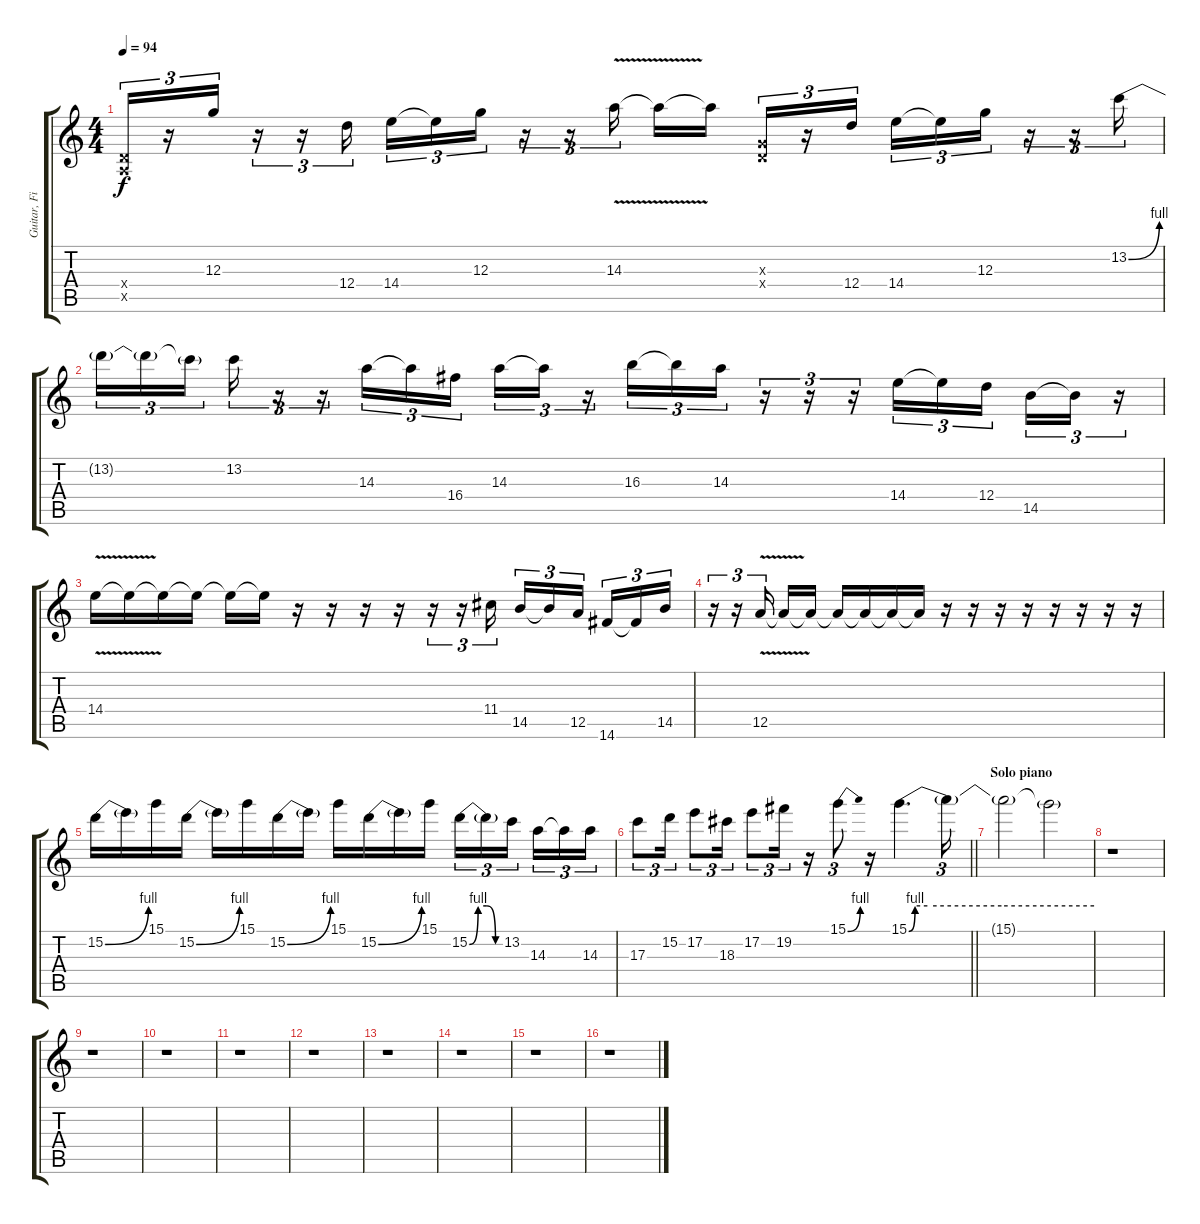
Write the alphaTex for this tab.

\track ("Guitar, Fills" "Guitar, Fi") {instrument overdrivenguitar}
\staff {score tabs}
\tuning (E4 B3 G3 D3 A2 E2) {hide}
\ts (4 4)
\tempo 94
\clef g2
\ks c
(0.4{x} 0.5{x}).16{tu (3 2) dy f} r.16{tu (3 2)} 12.3.16{tu (3 2)} r.16{tu (3 2)} r.16{tu (3 2)} 12.4.16{tu (3 2)} 14.4.16{tu (3 2)} 14.4{t}.16{tu (3 2)} 12.3.16{tu (3 2)} r.16{tu (3 2)} r.16{tu (3 2)} 14.3{v}.16{tu (3 2)} 14.3{t}.16 14.3{t}.16{beam splitsecondary} (0.3{x} 0.4{x}).16{tu (3 2)} r.16{tu (3 2)} 12.4.16{tu (3 2)} 14.4.16{tu (3 2)} 14.4{t}.16{tu (3 2)} 12.3.16{tu (3 2)} r.16{tu (3 2)} r.16{tu (3 2)} 13.2{be (bend 0 0 60 4)}.16{tu (3 2)} |
13.2{t}.16{tu (3 2)} 13.2{t}.16{tu (3 2)} 13.2{t}.16{tu (3 2) beam splitsecondary} 13.2.16{tu (3 2)} r.16{tu (3 2)} r.16{tu (3 2)} 14.3.16{tu (3 2)} 14.3{t}.16{tu (3 2)} 16.4.16{tu (3 2) beam splitsecondary} 14.3.16{tu (3 2)} 14.3{t}.16{tu (3 2)} r.16{tu (3 2)} 16.3.16{tu (3 2)} 16.3{t}.16{tu (3 2)} 14.3.16{tu (3 2)} r.16{tu (3 2)} r.16{tu (3 2)} r.16{tu (3 2)} 14.4.16{tu (3 2)} 14.4{t}.16{tu (3 2)} 12.4.16{tu (3 2) beam splitsecondary} 14.5.16{tu (3 2)} 14.5{t}.16{tu (3 2)} r.16{tu (3 2)} |
14.4{v}.16 14.4{t}.16 14.4{t}.16 14.4{t}.16 14.4{t}.16 14.4{t}.16 r.16 r.16 r.16 r.16 r.16{tu (3 2)} r.16{tu (3 2)} 11.4.16{tu (3 2)} 14.5.16{tu (3 2)} 14.5{t}.16{tu (3 2)} 12.5.16{tu (3 2) beam splitsecondary} 14.6.16{tu (3 2)} 14.6{t}.16{tu (3 2)} 14.5.16{tu (3 2)} |
r.16{tu (3 2)} r.16{tu (3 2)} 12.5{v}.16{tu (3 2) beam splitsecondary} 12.5{t}.16 12.5{t}.16 12.5{t}.16 12.5{t}.16 12.5{t}.16 12.5{t}.16 r.16 r.16 r.16 r.16 r.16 r.16 r.16 r.16 |
15.2{be (bend 0 0 60 4)}.16 15.2{t}.16 15.1.16 15.2{be (bend 0 0 60 4)}.16 15.2{t}.16 15.1.16 15.2{be (bend 0 0 60 4)}.16 15.2{t}.16 15.1.16 15.2{be (bend 0 0 60 4)}.16 15.2{t}.16 15.1.16 15.2{be (custom 0 0 15 4 30 4 45 0 60 0)}.16{tu (3 2)} 15.2{t}.16{tu (3 2)} 13.2.16{tu (3 2) beam splitsecondary} 14.3.16{tu (3 2)} 14.3{t}.16{tu (3 2)} 14.3.16{tu (3 2)} |
\barLineRight lightlight
17.3.8{tu (3 2)} 15.2.16{tu (3 2)} 17.2.8{tu (3 2)} 18.3.16{tu (3 2)} 17.2.8{tu (3 2)} 19.2.16{tu (3 2)} r.16 15.1{be (bend 0 0 60 4)}.8{tu (3 2)} r.16 15.1{be (custom 0 0 2 4 6 4 16 4 30 4 60 4)}.4{d volume 7} 15.1{t}.16{tu (3 2)} |
\section ("" "Solo piano")
15.1{t}.2 15.1{t}.2{volume 0} |
r.1 |
r.1 |
r.1 |
r.1 |
r.1 |
r.1 |
r.1 |
r.1 |
r.1
